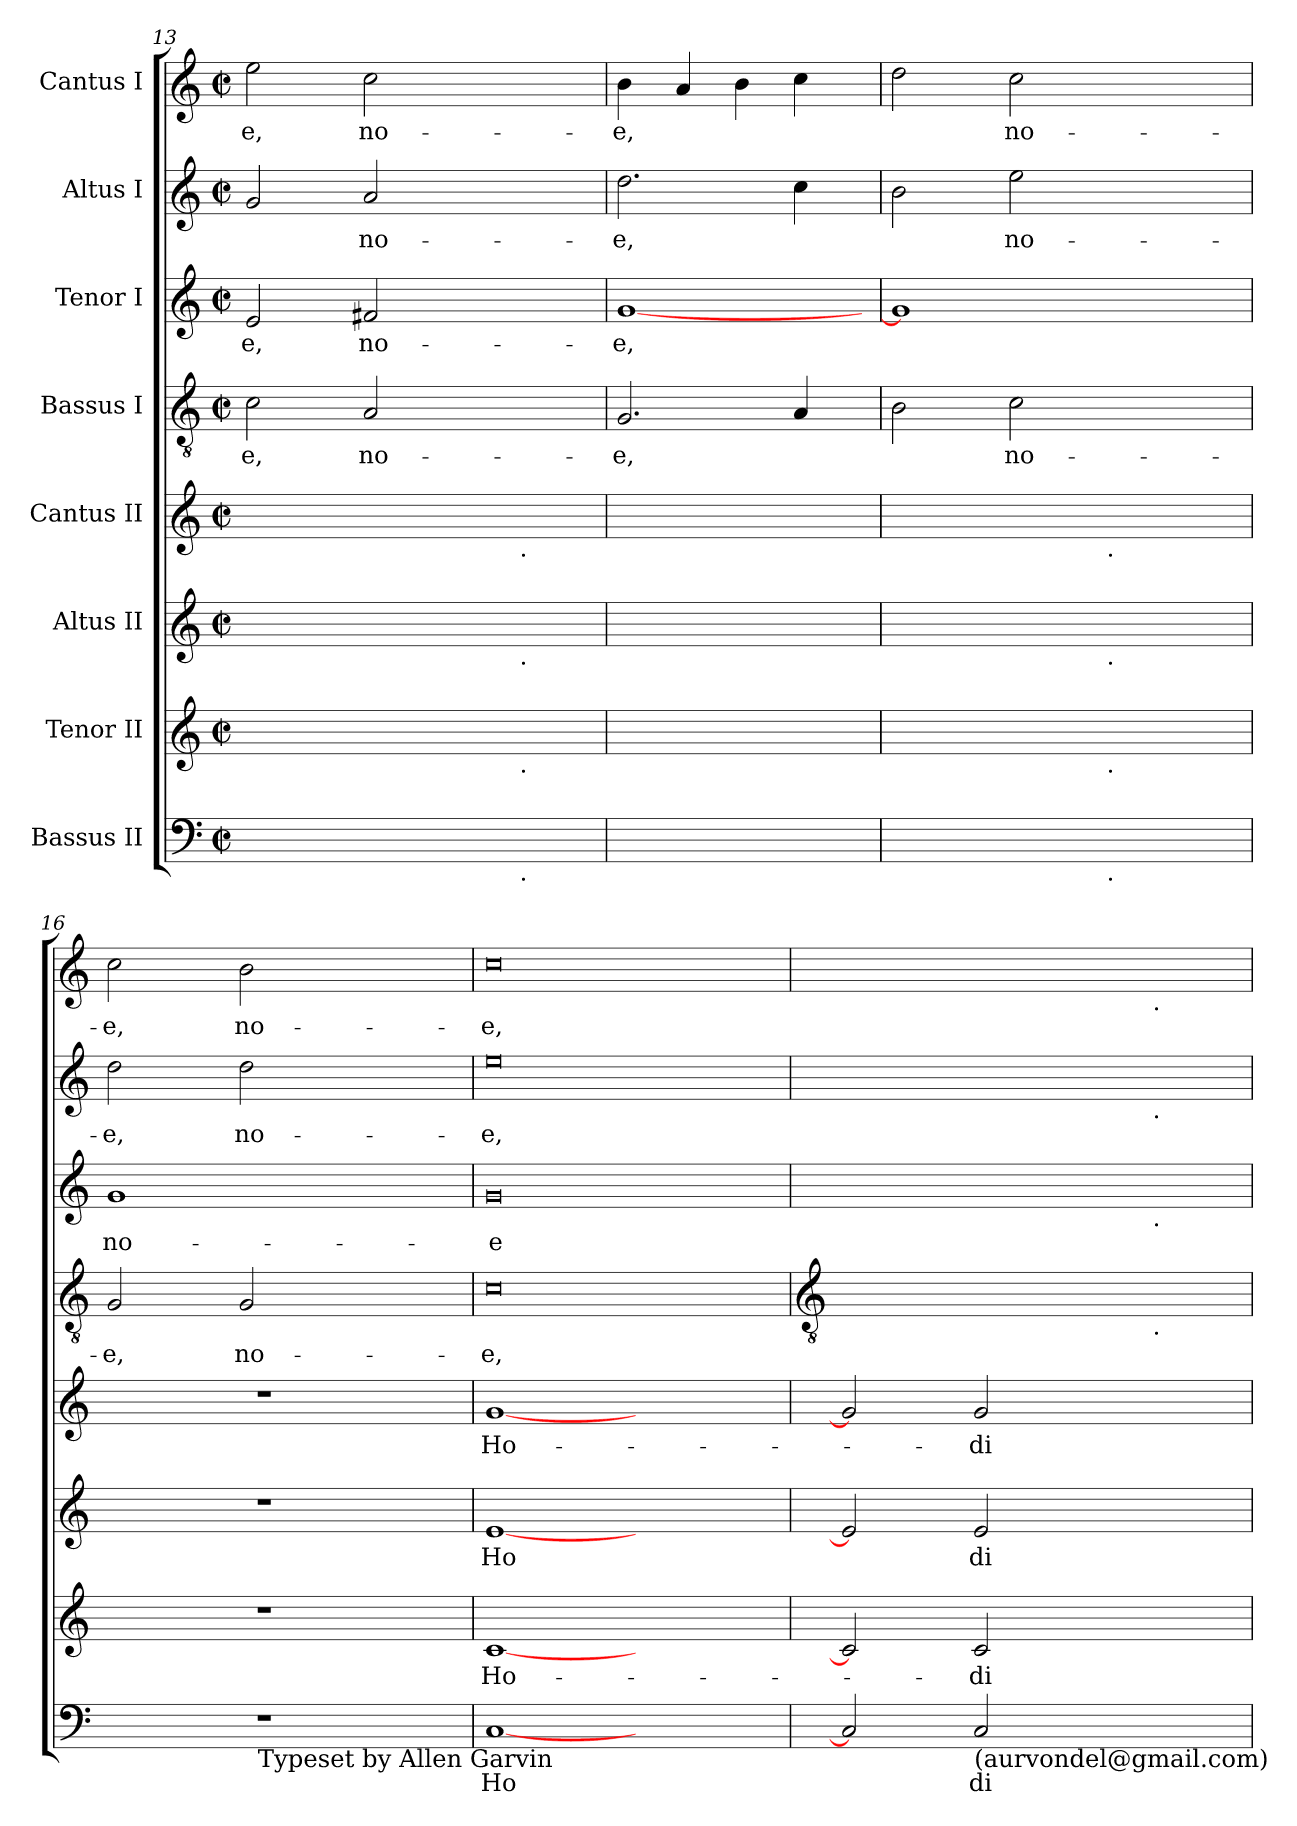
**kern	**text	**kern	**text	**kern	**text	**kern	**text	**kern	**text	**kern	**text	**kern	**text	**kern	**text
*part8	*part8	*part7	*part7	*part6	*part6	*part5	*part5	*part4	*part4	*part3	*part3	*part2	*part2	*part1	*part1
*staff8	*staff8	*staff7	*staff7	*staff6	*staff6	*staff5	*staff5	*staff4	*staff4	*staff3	*staff3	*staff2	*staff2	*staff1	*staff1
*I"Bassus II	*	*I"Tenor II	*	*I"Altus II	*	*I"Cantus II	*	*I"Bassus I	*	*I"Tenor I	*	*I"Altus I	*	*I"Cantus I	*
!!LO:LB:g=z
*clefF4	*	*clefG2	*	*clefG2	*	*clefG2	*	*clefGv2	*	*clefG2	*	*clefG2	*	*clefG2	*
*k[]	*	*k[]	*	*k[]	*	*k[]	*	*k[]	*	*k[]	*	*k[]	*	*k[]	*
*C:	*	*C:	*	*C:	*	*C:	*	*C:	*	*C:	*	*C:	*	*C:	*
*M2/2	*	*M2/2	*	*M2/2	*	*M2/2	*	*M2/2	*	*M2/2	*	*M2/2	*	*M2/2	*
*met(c|)	*	*met(c|)	*	*met(c|)	*	*met(c|)	*	*met(c|)	*	*met(c|)	*	*met(c|)	*	*met(c|)	*
=13	=13	=13	=13	=13	=13	=13	=13	=13	=13	=13	=13	=13	=13	=13	=13
!	!	!	!	!	!	!	!	!	!LO:LY:b	!	!LO:LY:b	!	!	!	!LO:LY:b
4ryy	.	4ryy	.	4ryy	.	4ryy	.	2c\	e,	2e/	e,	2g/	.	2ee\	-e,
4ryy	.	4ryy	.	4ryy	.	4ryy	.	.	.	.	.	.	.	.	.
!	!	!	!	!	!	!	!	!	!LO:LY:b	!	!LO:LY:b	!	!LO:LY:b	!	!LO:LY:b
4ryy	.	4ryy	.	4ryy	.	4ryy	.	2A/	no-	2f#X/	no-	2a/	no-	2cc\	no-
32ryy	.	32ryy	.	32ryy	.	32ryy	.	.	.	.	.	.	.	.	.
32ryy	.	32ryy	.	32ryy	.	32ryy	.	.	.	.	.	.	.	.	.
32ryy	.	32ryy	.	32ryy	.	32ryy	.	.	.	.	.	.	.	.	.
32ryy	.	32ryy	.	32ryy	.	32ryy	.	.	.	.	.	.	.	.	.
32ryy	.	32ryy	.	32ryy	.	32ryy	.	.	.	.	.	.	.	.	.
32ryy	.	32ryy	.	32ryy	.	32ryy	.	.	.	.	.	.	.	.	.
!	!	!	!	!	!	!LO:TX:b:t=.	!	!	!	!	!	!	!	!	!
!	!	!	!	!LO:TX:b:t=.	!	!	!	!	!	!	!	!	!	!	!
!	!	!LO:TX:b:t=.	!	!	!	!	!	!	!	!	!	!	!	!	!
!LO:TX:b:t=.	!	!	!	!	!	!	!	!	!	!	!	!	!	!	!
32ryy	.	32ryy	.	32ryy	.	32ryy	.	.	.	.	.	.	.	.	.
4ryy	.	4ryy	.	4ryy	.	4ryy	.	.	.	.	.	.	.	.	.
.	.	.	.	.	.	.	.	8..ryy	.	8..ryy	.	8..ryy	.	8..ryy	.
=14	=14	=14	=14	=14	=14	=14	=14	=14	=14	=14	=14	=14	=14	=14	=14
!	!	!	!	!	!	!	!	!	!LO:LY:b	!	!LO:LY:b	!	!LO:LY:b	!	!LO:LY:b
4ryy	.	4ryy	.	4ryy	.	4ryy	.	2.G/	-e,	[1g	-e,	2.dd\	-e,	4b\	-e,
4ryy	.	4ryy	.	4ryy	.	4ryy	.	.	.	.	.	.	.	4a/	.
4ryy	.	4ryy	.	4ryy	.	4ryy	.	.	.	.	.	.	.	4b\	.
32ryy	.	32ryy	.	32ryy	.	32ryy	.	4A/	.	.	.	4cc\	.	4cc\	.
4ryy	.	4ryy	.	4ryy	.	4ryy	.	.	.	.	.	.	.	.	.
.	.	.	.	.	.	.	.	32ryy	.	32ryy	.	32ryy	.	32ryy	.
=15	=15	=15	=15	=15	=15	=15	=15	=15	=15	=15	=15	=15	=15	=15	=15
4ryy	.	4ryy	.	4ryy	.	4ryy	.	2B\	.	1g]	.	2b\	.	2dd\	.
4ryy	.	4ryy	.	4ryy	.	4ryy	.	.	.	.	.	.	.	.	.
!	!	!	!	!	!	!	!	!	!LO:LY:b	!	!	!	!LO:LY:b	!	!LO:LY:b
32ryy	.	32ryy	.	32ryy	.	32ryy	.	2c\	no-	.	.	2ee\	no-	2cc\	no-
32ryy	.	32ryy	.	32ryy	.	32ryy	.	.	.	.	.	.	.	.	.
32ryy	.	32ryy	.	32ryy	.	32ryy	.	.	.	.	.	.	.	.	.
32ryy	.	32ryy	.	32ryy	.	32ryy	.	.	.	.	.	.	.	.	.
32ryy	.	32ryy	.	32ryy	.	32ryy	.	.	.	.	.	.	.	.	.
32ryy	.	32ryy	.	32ryy	.	32ryy	.	.	.	.	.	.	.	.	.
!	!	!	!	!	!	!LO:TX:b:t=.	!	!	!	!	!	!	!	!	!
!	!	!	!	!LO:TX:b:t=.	!	!	!	!	!	!	!	!	!	!	!
!	!	!LO:TX:b:t=.	!	!	!	!	!	!	!	!	!	!	!	!	!
!LO:TX:b:t=.	!	!	!	!	!	!	!	!	!	!	!	!	!	!	!
32ryy	.	32ryy	.	32ryy	.	32ryy	.	.	.	.	.	.	.	.	.
4ryy	.	4ryy	.	4ryy	.	4ryy	.	.	.	.	.	.	.	.	.
4ryy	.	4ryy	.	4ryy	.	4ryy	.	.	.	.	.	.	.	.	.
.	.	.	.	.	.	.	.	8..ryy	.	8..ryy	.	8..ryy	.	8..ryy	.
=16	=16	=16	=16	=16	=16	=16	=16	=16	=16	=16	=16	=16	=16	=16	=16
!	!	!	!	!	!	!	!	!	!LO:LY:b	!	!LO:LY:b	!	!LO:LY:b	!	!LO:LY:b
4ryy	.	4ryy	.	4ryy	.	4ryy	.	2G/	-e,	1g	no-	2dd\	-e,	2cc\	-e,
4ryy	.	4ryy	.	4ryy	.	4ryy	.	.	.	.	.	.	.	.	.
!	!	!	!	!	!	!	!	!	!LO:LY:b	!	!	!	!LO:LY:b	!	!LO:LY:b
32ryy	.	32ryy	.	32ryy	.	32ryy	.	2G/	no-	.	.	2dd\	no-	2b\	no-
!LO:TX:b:t=Typeset by Allen Garvin	!	!	!	!	!	!	!	!	!	!	!	!	!	!	!
1r	.	1r	.	1r	.	1r	.	.	.	.	.	.	.	.	.
.	.	.	.	.	.	.	.	2ryy	.	2ryy	.	2ryy	.	2ryy	.
.	.	.	.	.	.	.	.	32ryy	.	32ryy	.	32ryy	.	32ryy	.
=17	=17	=17	=17	=17	=17	=17	=17	=17	=17	=17	=17	=17	=17	=17	=17
!	!LO:LY:b	!	!LO:LY:b	!	!LO:LY:b	!	!LO:LY:b	!	!LO:LY:b	!	!LO:LY:b	!	!LO:LY:b	!	!LO:LY:b
[1C	Ho	[1c	Ho-	[1e	Ho	[1g	Ho-	0c	-e,	0g	-e	0ee	-e,	0cc	-e,
1ryy	.	1ryy	.	1ryy	.	1ryy	.	.	.	.	.	.	.	.	.
!!LO:LB:g=z
=18	=18	=18	=18	=18	=18	=18	=18	=18	=18	=18	=18	=18	=18	=18	=18
*	*	*	*	*	*	*	*	*clefGv2	*	*	*	*	*	*	*
2C/]	.	2c/]	.	2e/]	.	2g/]	.	4ryy	.	4ryy	.	4ryy	.	4ryy	.
.	.	.	.	.	.	.	.	4ryy	.	4ryy	.	4ryy	.	4ryy	.
!LO:TX:b:t=(aurvondel@gmail.com)	!	!	!	!	!	!	!	!	!	!	!	!	!	!	!
!	!LO:LY:b	!	!LO:LY:b	!	!LO:LY:b	!	!LO:LY:b	!	!	!	!	!	!	!	!
2C/	di	2c/	-di-	2e/	di	2g/	-di-	4ryy	.	4ryy	.	4ryy	.	4ryy	.
.	.	.	.	.	.	.	.	32ryy	.	32ryy	.	32ryy	.	32ryy	.
.	.	.	.	.	.	.	.	32ryy	.	32ryy	.	32ryy	.	32ryy	.
.	.	.	.	.	.	.	.	32ryy	.	32ryy	.	32ryy	.	32ryy	.
.	.	.	.	.	.	.	.	32ryy	.	32ryy	.	32ryy	.	32ryy	.
.	.	.	.	.	.	.	.	32ryy	.	32ryy	.	32ryy	.	32ryy	.
.	.	.	.	.	.	.	.	32ryy	.	32ryy	.	32ryy	.	32ryy	.
!	!	!	!	!	!	!	!	!	!	!	!	!	!	!LO:TX:b:t=.	!
!	!	!	!	!	!	!	!	!	!	!	!	!LO:TX:b:t=.	!	!	!
!	!	!	!	!	!	!	!	!	!	!LO:TX:b:t=.	!	!	!	!	!
!	!	!	!	!	!	!	!	!LO:TX:b:t=.	!	!	!	!	!	!	!
.	.	.	.	.	.	.	.	32ryy	.	32ryy	.	32ryy	.	32ryy	.
.	.	.	.	.	.	.	.	4ryy	.	4ryy	.	4ryy	.	4ryy	.
8..ryy	.	8..ryy	.	8..ryy	.	8..ryy	.	.	.	.	.	.	.	.	.
=	=	=	=	=	=	=	=	=	=	=	=	=	=	=	=
*-	*-	*-	*-	*-	*-	*-	*-	*-	*-	*-	*-	*-	*-	*-	*-
